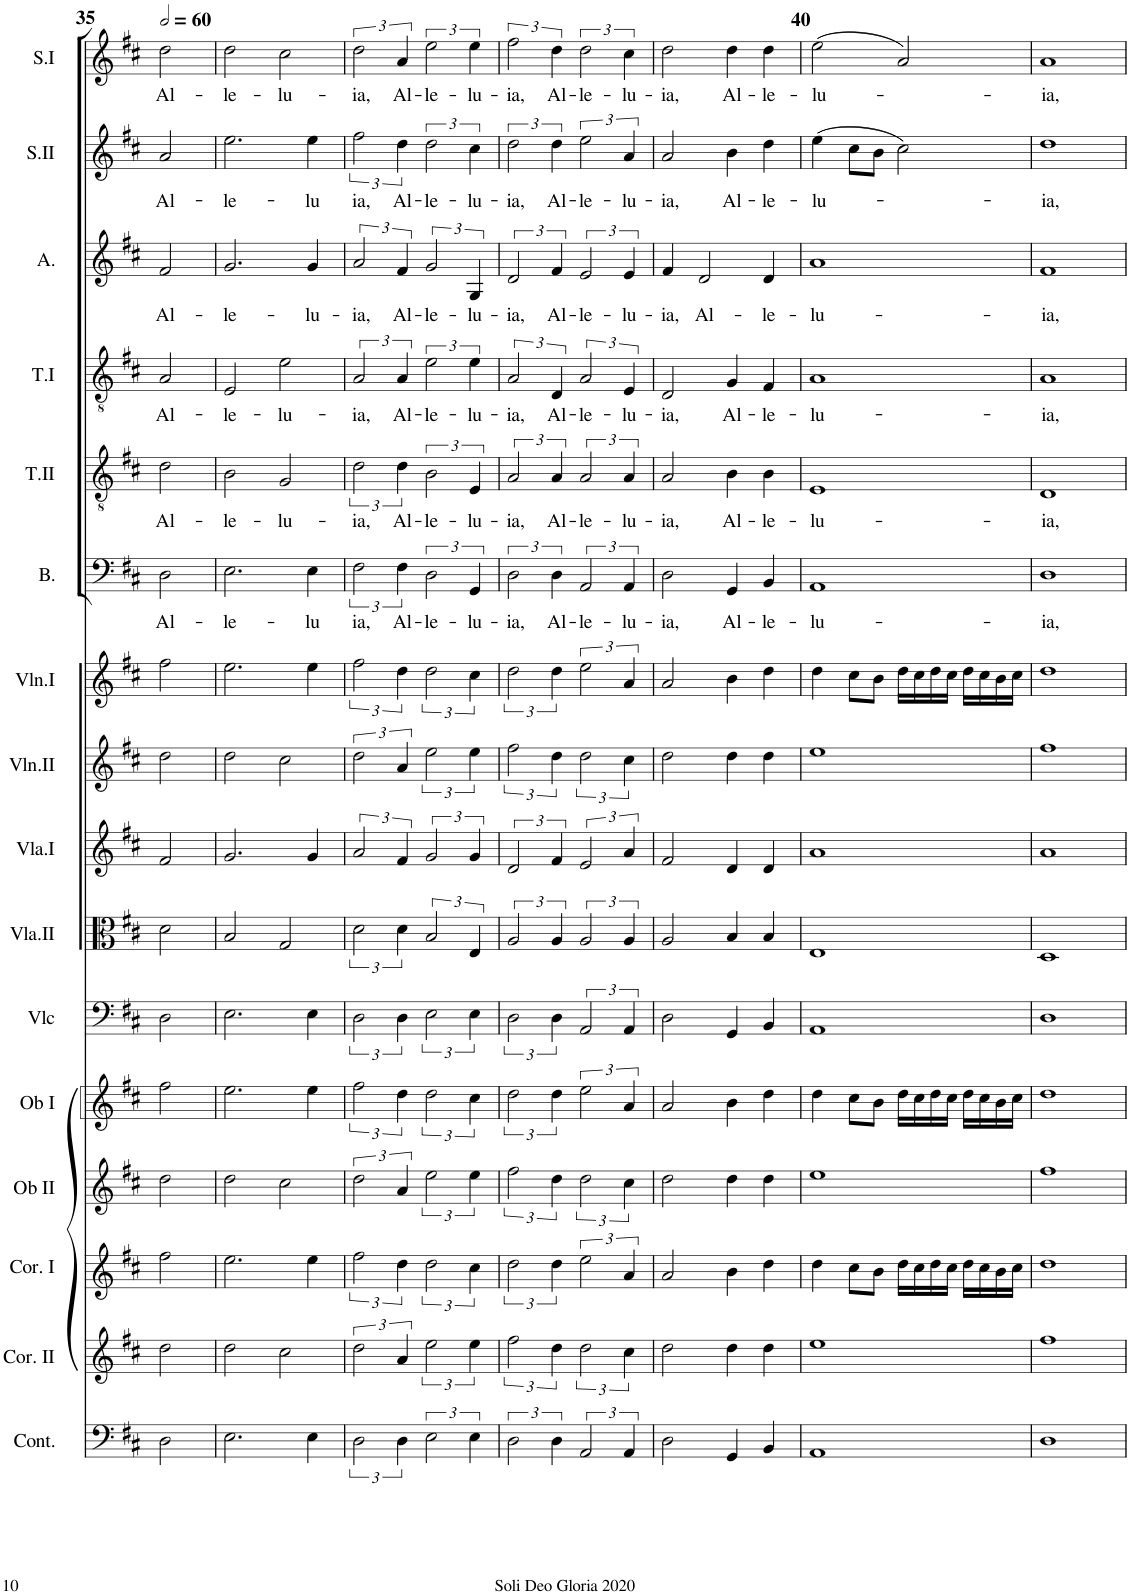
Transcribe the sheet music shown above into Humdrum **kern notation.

**kern	**kern	**kern	**kern	**kern	**kern	**kern	**kern	**kern	**kern	**kern	**text	**kern	**text	**kern	**text	**kern	**text	**kern	**text	**kern	**text
*part16	*part15	*part14	*part13	*part12	*part11	*part10	*part9	*part8	*part7	*part6	*part6	*part5	*part5	*part4	*part4	*part3	*part3	*part2	*part2	*part1	*part1
*staff16	*staff15	*staff14	*staff13	*staff12	*staff11	*staff10	*staff9	*staff8	*staff7	*staff6	*staff6	*staff5	*staff5	*staff4	*staff4	*staff3	*staff3	*staff2	*staff2	*staff1	*staff1
*I"Continuo	*I"Cornetto II	*I"Cornetto I	*I"Oboe II	*I"Oboe I	*I"Violoncelle	*I"Viola II	*I"Viola I	*I"Violon II	*I"Violon I	*I"Bass	*	*I"Ténor II	*	*I"Tenor	*	*I"Alto	*	*I"Soprano II	*	*I"Soprano I	*
*I'Cont.	*I'Cor. II	*I'Cor. I	*I'Ob II	*I'Ob I	*I'Vlc	*I'Vla.II	*I'Vla.I	*I'Vln.II	*I'Vln.I	*I'B.	*	*I'T.II	*	*	*	*I'A.	*	*I'S.II	*	*I'S.I	*
!!LO:PB:g=z
*clefF4	*clefG2	*clefG2	*clefG2	*clefG2	*clefF4	*clefC3	*clefG2	*clefG2	*clefG2	*clefF4	*	*clefGv2	*	*clefGv2	*	*clefG2	*	*clefG2	*	*clefG2	*
*k[f#c#]	*k[f#c#]	*k[f#c#]	*k[f#c#]	*k[f#c#]	*k[f#c#]	*k[f#c#]	*k[f#c#]	*k[f#c#]	*k[f#c#]	*k[f#c#]	*	*k[f#c#]	*	*k[f#c#]	*	*k[f#c#]	*	*k[f#c#]	*	*k[f#c#]	*
*M2/2	*M2/2	*M2/2	*M2/2	*M2/2	*M2/2	*M2/2	*M2/2	*M2/2	*M2/2	*M2/2	*	*M2/2	*	*M2/2	*	*M2/2	*	*M2/2	*	*M2/2	*
*met(c|)	*met(c|)	*met(c|)	*met(c|)	*met(c|)	*met(c|)	*met(c|)	*met(c|)	*met(c|)	*met(c|)	*met(c|)	*	*met(c|)	*	*met(c|)	*	*met(c|)	*	*met(c|)	*	*met(c|)	*
*MM120	*MM120	*MM120	*MM120	*MM120	*MM120	*MM120	*MM120	*MM120	*MM120	*MM120	*	*MM120	*	*MM120	*	*MM120	*	*MM120	*	*MM120	*
=35	=35	=35	=35	=35	=35	=35	=35	=35	=35	=35	=35	=35	=35	=35	=35	=35	=35	=35	=35	=35	=35
!	!	!	!	!	!	!	!	!	!	!	!LO:LY:b	!	!LO:LY:b	!	!LO:LY:b	!	!LO:LY:b	!	!LO:LY:b	!	!LO:LY:b
2D\	2dd\	2ff#\	2dd\	2ff#\	2D\	2d\	2f#/	2dd\	2ff#\	2D\	Al-	2d\	Al-	2A/	Al-	2f#/	Al-	2a/	Al-	2dd\	Al-
=36	=36	=36	=36	=36	=36	=36	=36	=36	=36	=36	=36	=36	=36	=36	=36	=36	=36	=36	=36	=36	=36
!	!	!	!	!	!	!	!	!	!	!	!LO:LY:b	!	!LO:LY:b	!	!LO:LY:b	!	!LO:LY:b	!	!LO:LY:b	!	!LO:LY:b
2.E\	2dd\	2.ee\	2dd\	2.ee\	2.E\	2B/	2.g/	2dd\	2.ee\	2.E\	-le-	2B\	-le-	2E/	-le-	2.g/	-le-	2.ee\	-le-	2dd\	-le-
!	!	!	!	!	!	!	!	!	!	!	!	!	!LO:LY:b	!	!LO:LY:b	!	!	!	!	!	!LO:LY:b
.	2cc#\	.	2cc#\	.	.	2G/	.	2cc#\	.	.	.	2G/	-lu-	2e\	-lu-	.	.	.	.	2cc#\	-lu-
!	!	!	!	!	!	!	!	!	!	!	!LO:LY:b	!	!	!	!	!	!LO:LY:b	!	!LO:LY:b	!	!
4E\	.	4ee\	.	4ee\	4E\	.	4g/	.	4ee\	4E\	-lu	.	.	.	.	4g/	-lu-	4ee\	-lu	.	.
=37	=37	=37	=37	=37	=37	=37	=37	=37	=37	=37	=37	=37	=37	=37	=37	=37	=37	=37	=37	=37	=37
!	!	!	!	!	!	!	!	!	!	!	!LO:LY:b	!	!LO:LY:b	!	!LO:LY:b	!	!LO:LY:b	!	!LO:LY:b	!	!LO:LY:b
3D\	3dd\	3ff#\	3dd\	3ff#\	3D\	3d\	3a/	3dd\	3ff#\	3F#\	-ia,	3d\	-ia,	3A/	-ia,	3a/	-ia,	3ff#\	-ia,	3dd\	-ia,
!	!	!	!	!	!	!	!	!	!	!	!LO:LY:b	!	!LO:LY:b	!	!LO:LY:b	!	!LO:LY:b	!	!LO:LY:b	!	!LO:LY:b
6D\	6a/	6dd\	6a/	6dd\	6D\	6d\	6f#/	6a/	6dd\	6F#\	Al-	6d\	Al-	6A/	Al-	6f#/	Al-	6dd\	Al-	6a/	Al-
!	!	!	!	!	!	!	!	!	!	!	!LO:LY:b	!	!LO:LY:b	!	!LO:LY:b	!	!LO:LY:b	!	!LO:LY:b	!	!LO:LY:b
3E\	3ee\	3dd\	3ee\	3dd\	3E\	3B/	3g/	3ee\	3dd\	3D\	-le-	3B\	-le-	3e\	-le-	3g/	-le-	3dd\	-le-	3ee\	-le-
!	!	!	!	!	!	!	!	!	!	!	!LO:LY:b	!	!LO:LY:b	!	!LO:LY:b	!	!LO:LY:b	!	!LO:LY:b	!	!LO:LY:b
6E\	6ee\	6cc#\	6ee\	6cc#\	6E\	6E/	6g/	6ee\	6cc#\	6GG/	-lu-	6E/	-lu-	6e\	-lu-	6G/	-lu-	6cc#\	-lu-	6ee\	-lu-
=38	=38	=38	=38	=38	=38	=38	=38	=38	=38	=38	=38	=38	=38	=38	=38	=38	=38	=38	=38	=38	=38
!	!	!	!	!	!	!	!	!	!	!	!LO:LY:b	!	!LO:LY:b	!	!LO:LY:b	!	!LO:LY:b	!	!LO:LY:b	!	!LO:LY:b
3D\	3ff#\	3dd\	3ff#\	3dd\	3D\	3A/	3d/	3ff#\	3dd\	3D\	-ia,	3A/	-ia,	3A/	-ia,	3d/	-ia,	3dd\	-ia,	3ff#\	-ia,
!	!	!	!	!	!	!	!	!	!	!	!LO:LY:b	!	!LO:LY:b	!	!LO:LY:b	!	!LO:LY:b	!	!LO:LY:b	!	!LO:LY:b
6D\	6dd\	6dd\	6dd\	6dd\	6D\	6A/	6f#/	6dd\	6dd\	6D\	Al-	6A/	Al-	6D/	Al-	6f#/	Al-	6dd\	Al-	6dd\	Al-
!	!	!	!	!	!	!	!	!	!	!	!LO:LY:b	!	!LO:LY:b	!	!LO:LY:b	!	!LO:LY:b	!	!LO:LY:b	!	!LO:LY:b
3AA/	3dd\	3ee\	3dd\	3ee\	3AA/	3A/	3e/	3dd\	3ee\	3AA/	-le-	3A/	-le-	3A/	-le-	3e/	-le-	3ee\	-le-	3dd\	-le-
!	!	!	!	!	!	!	!	!	!	!	!LO:LY:b	!	!LO:LY:b	!	!LO:LY:b	!	!LO:LY:b	!	!LO:LY:b	!	!LO:LY:b
6AA/	6cc#\	6a/	6cc#\	6a/	6AA/	6A/	6a/	6cc#\	6a/	6AA/	-lu-	6A/	-lu-	6E/	-lu-	6e/	-lu-	6a/	-lu-	6cc#\	-lu-
=39	=39	=39	=39	=39	=39	=39	=39	=39	=39	=39	=39	=39	=39	=39	=39	=39	=39	=39	=39	=39	=39
!	!	!	!	!	!	!	!	!	!	!	!LO:LY:b	!	!LO:LY:b	!	!LO:LY:b	!	!LO:LY:b	!	!LO:LY:b	!	!LO:LY:b
2D\	2dd\	2a/	2dd\	2a/	2D\	2A/	2f#/	2dd\	2a/	2D\	-ia,	2A/	-ia,	2D/	-ia,	4f#/	-ia,	2a/	-ia,	2dd\	-ia,
!	!	!	!	!	!	!	!	!	!	!	!	!	!	!	!	!	!LO:LY:b	!	!	!	!
.	.	.	.	.	.	.	.	.	.	.	.	.	.	.	.	2d/	Al-	.	.	.	.
!	!	!	!	!	!	!	!	!	!	!	!LO:LY:b	!	!LO:LY:b	!	!LO:LY:b	!	!	!	!LO:LY:b	!	!LO:LY:b
4GG/	4dd\	4b\	4dd\	4b\	4GG/	4B/	4d/	4dd\	4b\	4GG/	Al-	4B\	Al-	4G/	Al-	.	.	4b\	Al-	4dd\	Al-
!	!	!	!	!	!	!	!	!	!	!	!LO:LY:b	!	!LO:LY:b	!	!LO:LY:b	!	!LO:LY:b	!	!LO:LY:b	!	!LO:LY:b
4BB/	4dd\	4dd\	4dd\	4dd\	4BB/	4B/	4d/	4dd\	4dd\	4BB/	-le-	4B\	-le-	4F#/	-le-	4d/	-le-	4dd\	-le-	4dd\	-le-
=40	=40	=40	=40	=40	=40	=40	=40	=40	=40	=40	=40	=40	=40	=40	=40	=40	=40	=40	=40	=40	=40
!	!	!	!	!	!	!	!	!	!	!	!LO:LY:b	!	!LO:LY:b	!	!LO:LY:b	!	!LO:LY:b	!	!LO:LY:b	!	!LO:LY:b
1AA	1ee	4dd\	1ee	4dd\	1AA	1E	1a	1ee	4dd\	1AA	-lu-	1E	-lu-	1A	-lu-	1a	-lu-	(4ee\	-lu-	(2ee\	-lu-
.	.	8cc#\L	.	8cc#\L	.	.	.	.	8cc#\L	.	.	.	.	.	.	.	.	8cc#\L	.	.	.
.	.	8b\J	.	8b\J	.	.	.	.	8b\J	.	.	.	.	.	.	.	.	8b\J	.	.	.
.	.	16dd\LL	.	16dd\LL	.	.	.	.	16dd\LL	.	.	.	.	.	.	.	.	2cc#\)	.	2a/)	.
.	.	16cc#\	.	16cc#\	.	.	.	.	16cc#\	.	.	.	.	.	.	.	.	.	.	.	.
.	.	16dd\	.	16dd\	.	.	.	.	16dd\	.	.	.	.	.	.	.	.	.	.	.	.
.	.	16cc#\JJ	.	16cc#\JJ	.	.	.	.	16cc#\JJ	.	.	.	.	.	.	.	.	.	.	.	.
.	.	16dd\LL	.	16dd\LL	.	.	.	.	16dd\LL	.	.	.	.	.	.	.	.	.	.	.	.
.	.	16cc#\	.	16cc#\	.	.	.	.	16cc#\	.	.	.	.	.	.	.	.	.	.	.	.
.	.	16b\	.	16b\	.	.	.	.	16b\	.	.	.	.	.	.	.	.	.	.	.	.
.	.	16cc#\JJ	.	16cc#\JJ	.	.	.	.	16cc#\JJ	.	.	.	.	.	.	.	.	.	.	.	.
=41	=41	=41	=41	=41	=41	=41	=41	=41	=41	=41	=41	=41	=41	=41	=41	=41	=41	=41	=41	=41	=41
!	!	!	!	!	!	!	!	!	!	!	!LO:LY:b	!	!LO:LY:b	!	!LO:LY:b	!	!LO:LY:b	!	!LO:LY:b	!	!LO:LY:b
1D	1ff#	1dd	1ff#	1dd	1D	1D	1a	1ff#	1dd	1D	-ia,	1D	-ia,	1A	-ia,	1f#	-ia,	1dd	-ia,	1a	-ia,
=	=	=	=	=	=	=	=	=	=	=	=	=	=	=	=	=	=	=	=	=	=
*-	*-	*-	*-	*-	*-	*-	*-	*-	*-	*-	*-	*-	*-	*-	*-	*-	*-	*-	*-	*-	*-
